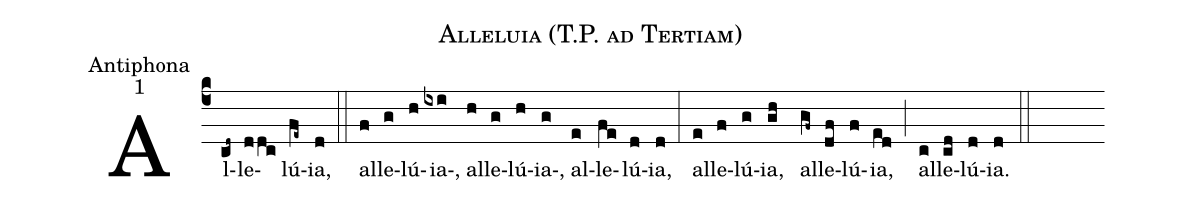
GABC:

name:Alleluia (T.P. ad Tertiam);
office-part:Antiphona;
mode:1;
%%
(c4)Al(cd~)le(ddc)lú(fe~)ia, (d) (::) al(f)le(g)lú(h)ia(ixi), al(h)le(g)lú(h)ia(g), al(e)le(fe)lú(d)ia, (d) (:) al(e)le(f)lú(g)ia, (gh) al(gf~)le(df)lú(f)ia, (ed) (;) al(c)le(cd)lú(d)ia. (d)  (::)
